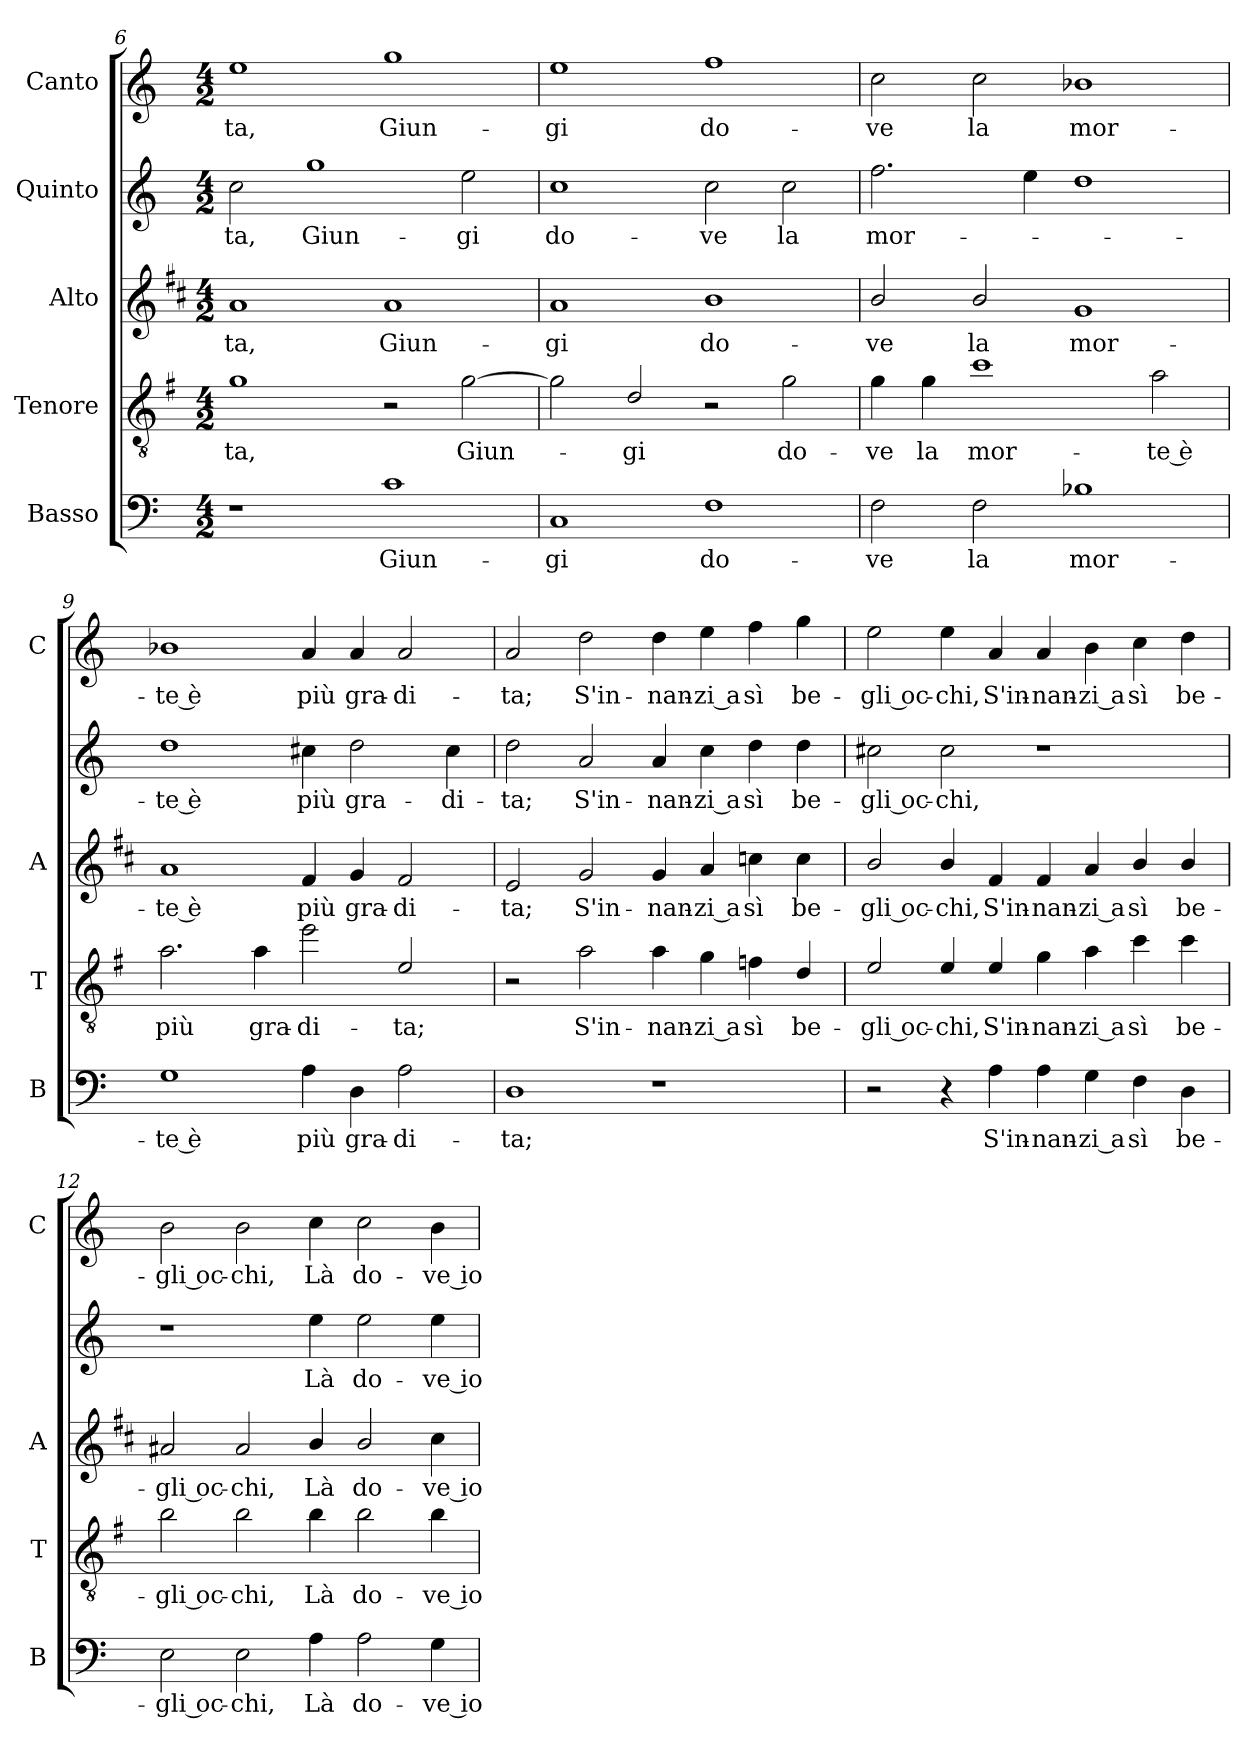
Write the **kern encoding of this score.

**kern	**text	**kern	**text	**kern	**text	**kern	**text	**kern	**text
*part5	*part5	*part4	*part4	*part3	*part3	*part2	*part2	*part1	*part1
*staff5	*staff5	*staff4	*staff4	*staff3	*staff3	*staff2	*staff2	*staff1	*staff1
*I"Basso	*	*I"Tenore	*	*I"Alto	*	*I"Quinto	*	*I"Canto	*
*I'B	*	*I'T	*	*I'A	*	*	*	*I'C	*
*clefF4	*	*clefGv2	*	*clefG2	*	*clefG2	*	*clefG2	*
*	*	*ITrd4c7	*	*ITrd1c2	*	*	*	*	*
*k[]	*	*k[]	*	*k[]	*	*k[]	*	*k[]	*
*C:	*	*C:	*	*C:	*	*C:	*	*C:	*
*M4/2	*	*M4/2	*	*M4/2	*	*M4/2	*	*M4/2	*
=6	=6	=6	=6	=6	=6	=6	=6	=6	=6
!	!	!	!LO:LY:b	!	!LO:LY:b	!	!LO:LY:b	!	!LO:LY:b
1r	.	1c	-ta,	1g	-ta,	2cc\	-ta,	1ee	-ta,
!	!	!	!	!	!	!	!LO:LY:b	!	!
.	.	.	.	.	.	1gg	Giun-	.	.
!	!LO:LY:b	!	!	!	!LO:LY:b	!	!	!	!LO:LY:b
1c	Giun-	2r	.	1g	Giun-	.	.	1gg	Giun-
!	!	!	!LO:LY:b	!	!	!	!LO:LY:b	!	!
.	.	[2c\	Giun-	.	.	2ee\	-gi	.	.
=7	=7	=7	=7	=7	=7	=7	=7	=7	=7
!	!LO:LY:b	!	!	!	!LO:LY:b	!	!LO:LY:b	!	!LO:LY:b
1C	-gi	2c\]	.	1g	-gi	1cc	do-	1ee	-gi
!	!	!	!LO:LY:b	!	!	!	!	!	!
.	.	2G/	-gi	.	.	.	.	.	.
!	!LO:LY:b	!	!	!	!LO:LY:b	!	!LO:LY:b	!	!LO:LY:b
1F	do-	2r	.	1a	do-	2cc\	-ve	1ff	do-
!	!	!	!LO:LY:b	!	!	!	!LO:LY:b	!	!
.	.	2c\	do-	.	.	2cc\	la	.	.
=8	=8	=8	=8	=8	=8	=8	=8	=8	=8
!	!LO:LY:b	!	!LO:LY:b	!	!LO:LY:b	!	!LO:LY:b	!	!LO:LY:b
2F\	-ve	4c\	-ve	2a/	-ve	2.ff\	mor-	2cc\	-ve
!	!	!	!LO:LY:b	!	!	!	!	!	!
.	.	4c\	la	.	.	.	.	.	.
!	!LO:LY:b	!	!LO:LY:b	!	!LO:LY:b	!	!	!	!LO:LY:b
2F\	la	1f	mor-	2a/	la	.	.	2cc\	la
.	.	.	.	.	.	4ee\	.	.	.
!	!LO:LY:b	!	!	!	!LO:LY:b	!	!	!	!LO:LY:b
1B-X	mor-	.	.	1f	mor-	1dd	.	1b-X	mor-
!	!	!	!LO:LY:b	!	!	!	!	!	!
.	.	2d\	-te è	.	.	.	.	.	.
!!LO:PB:g=z
=9	=9	=9	=9	=9	=9	=9	=9	=9	=9
!	!LO:LY:b	!	!LO:LY:b	!	!LO:LY:b	!	!LO:LY:b	!	!LO:LY:b
1G	-te è	2.d\	più	1g	-te è	1dd	-te è	1b-X	-te è
!	!	!	!LO:LY:b	!	!	!	!	!	!
.	.	4d\	gra-	.	.	.	.	.	.
!	!LO:LY:b	!	!LO:LY:b	!	!LO:LY:b	!	!LO:LY:b	!	!LO:LY:b
4A\	più	2a\	-di-	4e/	più	4cc#X\	più	4a/	più
!	!LO:LY:b	!	!	!	!LO:LY:b	!	!LO:LY:b	!	!LO:LY:b
4D\	gra-	.	.	4f/	gra-	2dd\	gra-	4a/	gra-
!	!LO:LY:b	!	!LO:LY:b	!	!LO:LY:b	!	!	!	!LO:LY:b
2A\	-di-	2A/	-ta;	2e/	-di-	.	.	2a/	-di-
!	!	!	!	!	!	!	!LO:LY:b	!	!
.	.	.	.	.	.	4cc#\	-di-	.	.
=10	=10	=10	=10	=10	=10	=10	=10	=10	=10
!	!LO:LY:b	!	!	!	!LO:LY:b	!	!LO:LY:b	!	!LO:LY:b
1D	-ta;	2r	.	2d/	-ta;	2dd\	-ta;	2a/	-ta;
!	!	!	!LO:LY:b	!	!LO:LY:b	!	!LO:LY:b	!	!LO:LY:b
.	.	2d\	S'in-	2f/	S'in-	2a/	S'in-	2dd\	S'in-
!	!	!	!LO:LY:b	!	!LO:LY:b	!	!LO:LY:b	!	!LO:LY:b
1r	.	4d\	-nan-	4f/	-nan-	4a/	-nan-	4dd\	-nan-
!	!	!	!LO:LY:b	!	!LO:LY:b	!	!LO:LY:b	!	!LO:LY:b
.	.	4c\	-zi a	4g/	-zi a	4cc\	-zi a	4ee\	-zi a
!	!	!	!LO:LY:b	!	!LO:LY:b	!	!LO:LY:b	!	!LO:LY:b
.	.	4B-X\	sì	4b-X\	sì	4dd\	sì	4ff\	sì
!	!	!	!LO:LY:b	!	!LO:LY:b	!	!LO:LY:b	!	!LO:LY:b
.	.	4G/	be-	4b-\	be-	4dd\	be-	4gg\	be-
=11	=11	=11	=11	=11	=11	=11	=11	=11	=11
!	!	!	!LO:LY:b	!	!LO:LY:b	!	!LO:LY:b	!	!LO:LY:b
2r	.	2A/	-gli oc-	2a/	-gli oc-	2cc#X\	-gli oc-	2ee\	-gli oc-
!	!	!	!LO:LY:b	!	!LO:LY:b	!	!LO:LY:b	!	!LO:LY:b
4r	.	4A/	-chi,	4a/	-chi,	2cc#\	-chi,	4ee\	-chi,
!	!LO:LY:b	!	!LO:LY:b	!	!LO:LY:b	!	!	!	!LO:LY:b
4A\	S'in-	4A/	S'in-	4e/	S'in-	.	.	4a/	S'in-
!	!LO:LY:b	!	!LO:LY:b	!	!LO:LY:b	!	!	!	!LO:LY:b
4A\	-nan-	4c\	-nan-	4e/	-nan-	1r	.	4a/	-nan-
!	!LO:LY:b	!	!LO:LY:b	!	!LO:LY:b	!	!	!	!LO:LY:b
4G\	-zi a	4d\	-zi a	4g/	-zi a	.	.	4b\	-zi a
!	!LO:LY:b	!	!LO:LY:b	!	!LO:LY:b	!	!	!	!LO:LY:b
4F\	sì	4f\	sì	4a/	sì	.	.	4cc\	sì
!	!LO:LY:b	!	!LO:LY:b	!	!LO:LY:b	!	!	!	!LO:LY:b
4D\	be-	4f\	be-	4a/	be-	.	.	4dd\	be-
=12	=12	=12	=12	=12	=12	=12	=12	=12	=12
!	!LO:LY:b	!	!LO:LY:b	!	!LO:LY:b	!	!	!	!LO:LY:b
2E\	-gli oc-	2e\	-gli oc-	2g#X/	-gli oc-	1r	.	2b\	-gli oc-
!	!LO:LY:b	!	!LO:LY:b	!	!LO:LY:b	!	!	!	!LO:LY:b
2E\	-chi,	2e\	-chi,	2g#/	-chi,	.	.	2b\	-chi,
!	!LO:LY:b	!	!LO:LY:b	!	!LO:LY:b	!	!LO:LY:b	!	!LO:LY:b
4A\	Là	4e\	Là	4a/	Là	4ee\	Là	4cc\	Là
!	!LO:LY:b	!	!LO:LY:b	!	!LO:LY:b	!	!LO:LY:b	!	!LO:LY:b
2A\	do-	2e\	do-	2a/	do-	2ee\	do-	2cc\	do-
!	!LO:LY:b	!	!LO:LY:b	!	!LO:LY:b	!	!LO:LY:b	!	!LO:LY:b
4G\	-ve io	4e\	-ve io	4b\	-ve io	4ee\	-ve io	4b\	-ve io
=	=	=	=	=	=	=	=	=	=
*-	*-	*-	*-	*-	*-	*-	*-	*-	*-
